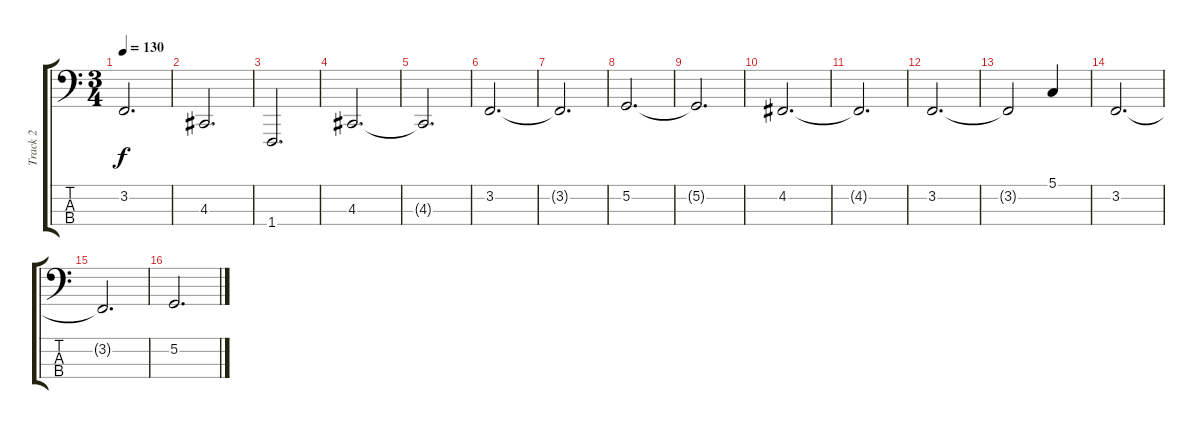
\track ("Track 2" "Track 2") {instrument cello}
\staff {score tabs}
\tuning (G2 D2 A1 E1) {hide}
\ts (3 4)
\tempo 130
\clef f4
\ks c
3.2.2{d dy f} |
4.3.2{d} |
1.4.2{d} |
4.3.2{d} |
4.3{t}.2{d} |
3.2.2{d} |
3.2{t}.2{d} |
5.2.2{d} |
5.2{t}.2{d} |
4.2.2{d} |
4.2{t}.2{d} |
3.2.2{d} |
3.2{t}.2 5.1.4 |
3.2.2{d} |
3.2{t}.2{d} |
5.2.2{d}
